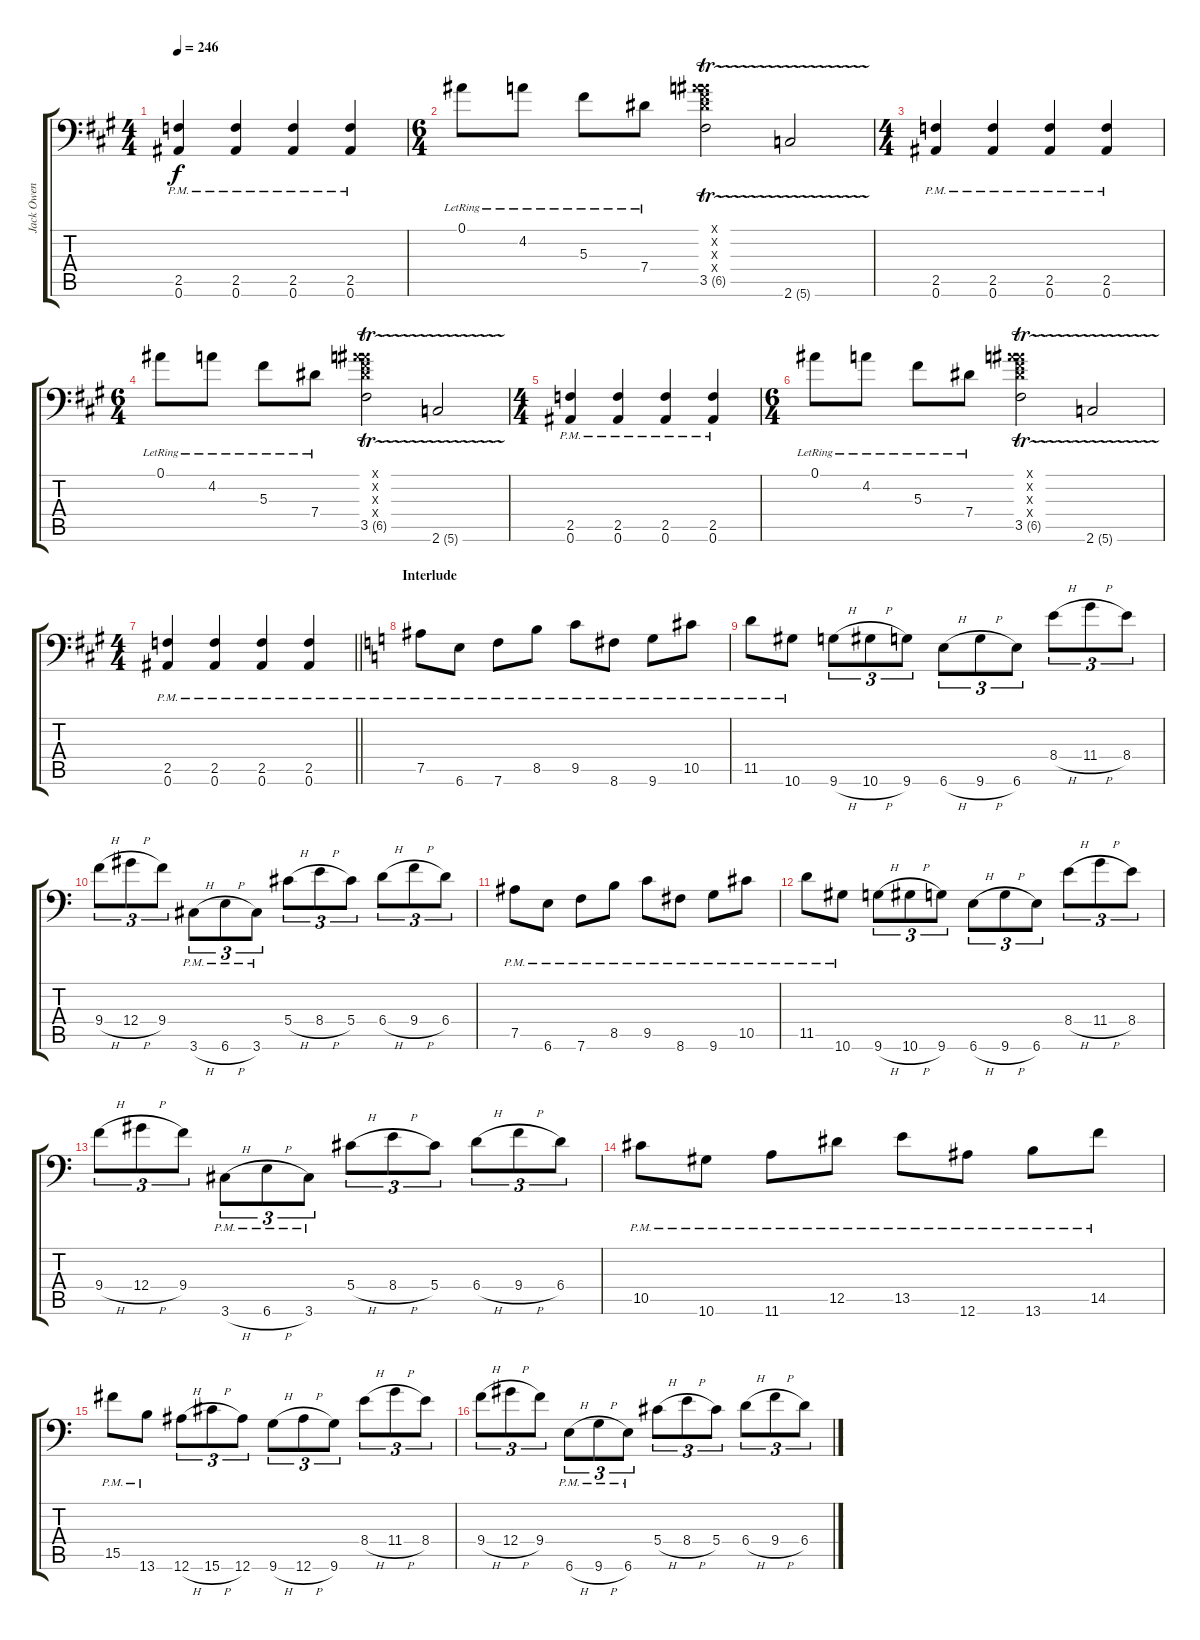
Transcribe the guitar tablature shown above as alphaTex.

\track ("Jack Owen" "Jack Owen") {instrument distortionguitar}
\staff {score tabs}
\tuning (Bb3 F3 Db3 Ab2 Eb2 Bb1) {hide}
\ts (4 4)
\tempo 246
\clef f4
\ks f#minor
(2.5{pm} 0.6{pm}).4{dy f} (2.5{pm} 0.6{pm}).4 (2.5{pm} 0.6{pm}).4 (2.5{pm} 0.6{pm}).4 |
\ts (6 4)
0.1{lr}.8 4.2{lr}.8 5.3{lr}.8 7.4{lr}.8 (0.1{x} 4.2{x} 5.3{x} 7.4{x} 3.5{tr (6 16)}).2 2.6{tr (5 16)}.2 |
\ts (4 4)
(2.5{pm} 0.6{pm}).4 (2.5{pm} 0.6{pm}).4 (2.5{pm} 0.6{pm}).4 (2.5{pm} 0.6{pm}).4 |
\ts (6 4)
0.1{lr}.8 4.2{lr}.8 5.3{lr}.8 7.4{lr}.8 (0.1{x} 4.2{x} 5.3{x} 7.4{x} 3.5{tr (6 16)}).2 2.6{tr (5 16)}.2 |
\ts (4 4)
(2.5{pm} 0.6{pm}).4 (2.5{pm} 0.6{pm}).4 (2.5{pm} 0.6{pm}).4 (2.5{pm} 0.6{pm}).4 |
\ts (6 4)
0.1{lr}.8 4.2{lr}.8 5.3{lr}.8 7.4{lr}.8 (0.1{x} 4.2{x} 5.3{x} 7.4{x} 3.5{tr (6 16)}).2 2.6{tr (5 16)}.2 |
\ts (4 4)
\barLineRight lightlight
(2.5{pm} 0.6{pm}).4 (2.5{pm} 0.6{pm}).4 (2.5{pm} 0.6{pm}).4 (2.5{pm} 0.6{pm}).4 |
\section ("" "Interlude")
\ks c
7.5{pm}.8 6.6{pm}.8 7.6{pm}.8 8.5{pm}.8 9.5{pm}.8 8.6{pm}.8 9.6{pm}.8 10.5{pm}.8 |
11.5{pm}.8 10.6{pm}.8 9.6{h}.8{tu (3 2)} 10.6{h}.8{tu (3 2)} 9.6.8{tu (3 2)} 6.6{h}.8{tu (3 2)} 9.6{h}.8{tu (3 2)} 6.6.8{tu (3 2)} 8.4{h}.8{tu (3 2)} 11.4{h}.8{tu (3 2)} 8.4.8{tu (3 2)} |
9.4{h}.8{tu (3 2)} 12.4{h}.8{tu (3 2)} 9.4.8{tu (3 2)} 3.6{h pm}.8{tu (3 2)} 6.6{h pm}.8{tu (3 2)} 3.6{pm}.8{tu (3 2)} 5.4{h}.8{tu (3 2)} 8.4{h}.8{tu (3 2)} 5.4.8{tu (3 2)} 6.4{h}.8{tu (3 2)} 9.4{h}.8{tu (3 2)} 6.4.8{tu (3 2)} |
7.5{pm}.8 6.6{pm}.8 7.6{pm}.8 8.5{pm}.8 9.5{pm}.8 8.6{pm}.8 9.6{pm}.8 10.5{pm}.8 |
11.5{pm}.8 10.6{pm}.8 9.6{h}.8{tu (3 2)} 10.6{h}.8{tu (3 2)} 9.6.8{tu (3 2)} 6.6{h}.8{tu (3 2)} 9.6{h}.8{tu (3 2)} 6.6.8{tu (3 2)} 8.4{h}.8{tu (3 2)} 11.4{h}.8{tu (3 2)} 8.4.8{tu (3 2)} |
9.4{h}.8{tu (3 2)} 12.4{h}.8{tu (3 2)} 9.4.8{tu (3 2)} 3.6{h pm}.8{tu (3 2)} 6.6{h pm}.8{tu (3 2)} 3.6{pm}.8{tu (3 2)} 5.4{h}.8{tu (3 2)} 8.4{h}.8{tu (3 2)} 5.4.8{tu (3 2)} 6.4{h}.8{tu (3 2)} 9.4{h}.8{tu (3 2)} 6.4.8{tu (3 2)} |
10.5{pm}.8 10.6{pm}.8 11.6{pm}.8 12.5{pm}.8 13.5{pm}.8 12.6{pm}.8 13.6{pm}.8 14.5{pm}.8 |
15.5{pm}.8 13.6{pm}.8 12.6{h}.8{tu (3 2)} 15.6{h}.8{tu (3 2)} 12.6.8{tu (3 2)} 9.6{h}.8{tu (3 2)} 12.6{h}.8{tu (3 2)} 9.6.8{tu (3 2)} 8.4{h}.8{tu (3 2)} 11.4{h}.8{tu (3 2)} 8.4.8{tu (3 2)} |
9.4{h}.8{tu (3 2)} 12.4{h}.8{tu (3 2)} 9.4.8{tu (3 2)} 6.6{h pm}.8{tu (3 2)} 9.6{h pm}.8{tu (3 2)} 6.6{pm}.8{tu (3 2)} 5.4{h}.8{tu (3 2)} 8.4{h}.8{tu (3 2)} 5.4.8{tu (3 2)} 6.4{h}.8{tu (3 2)} 9.4{h}.8{tu (3 2)} 6.4.8{tu (3 2)}
